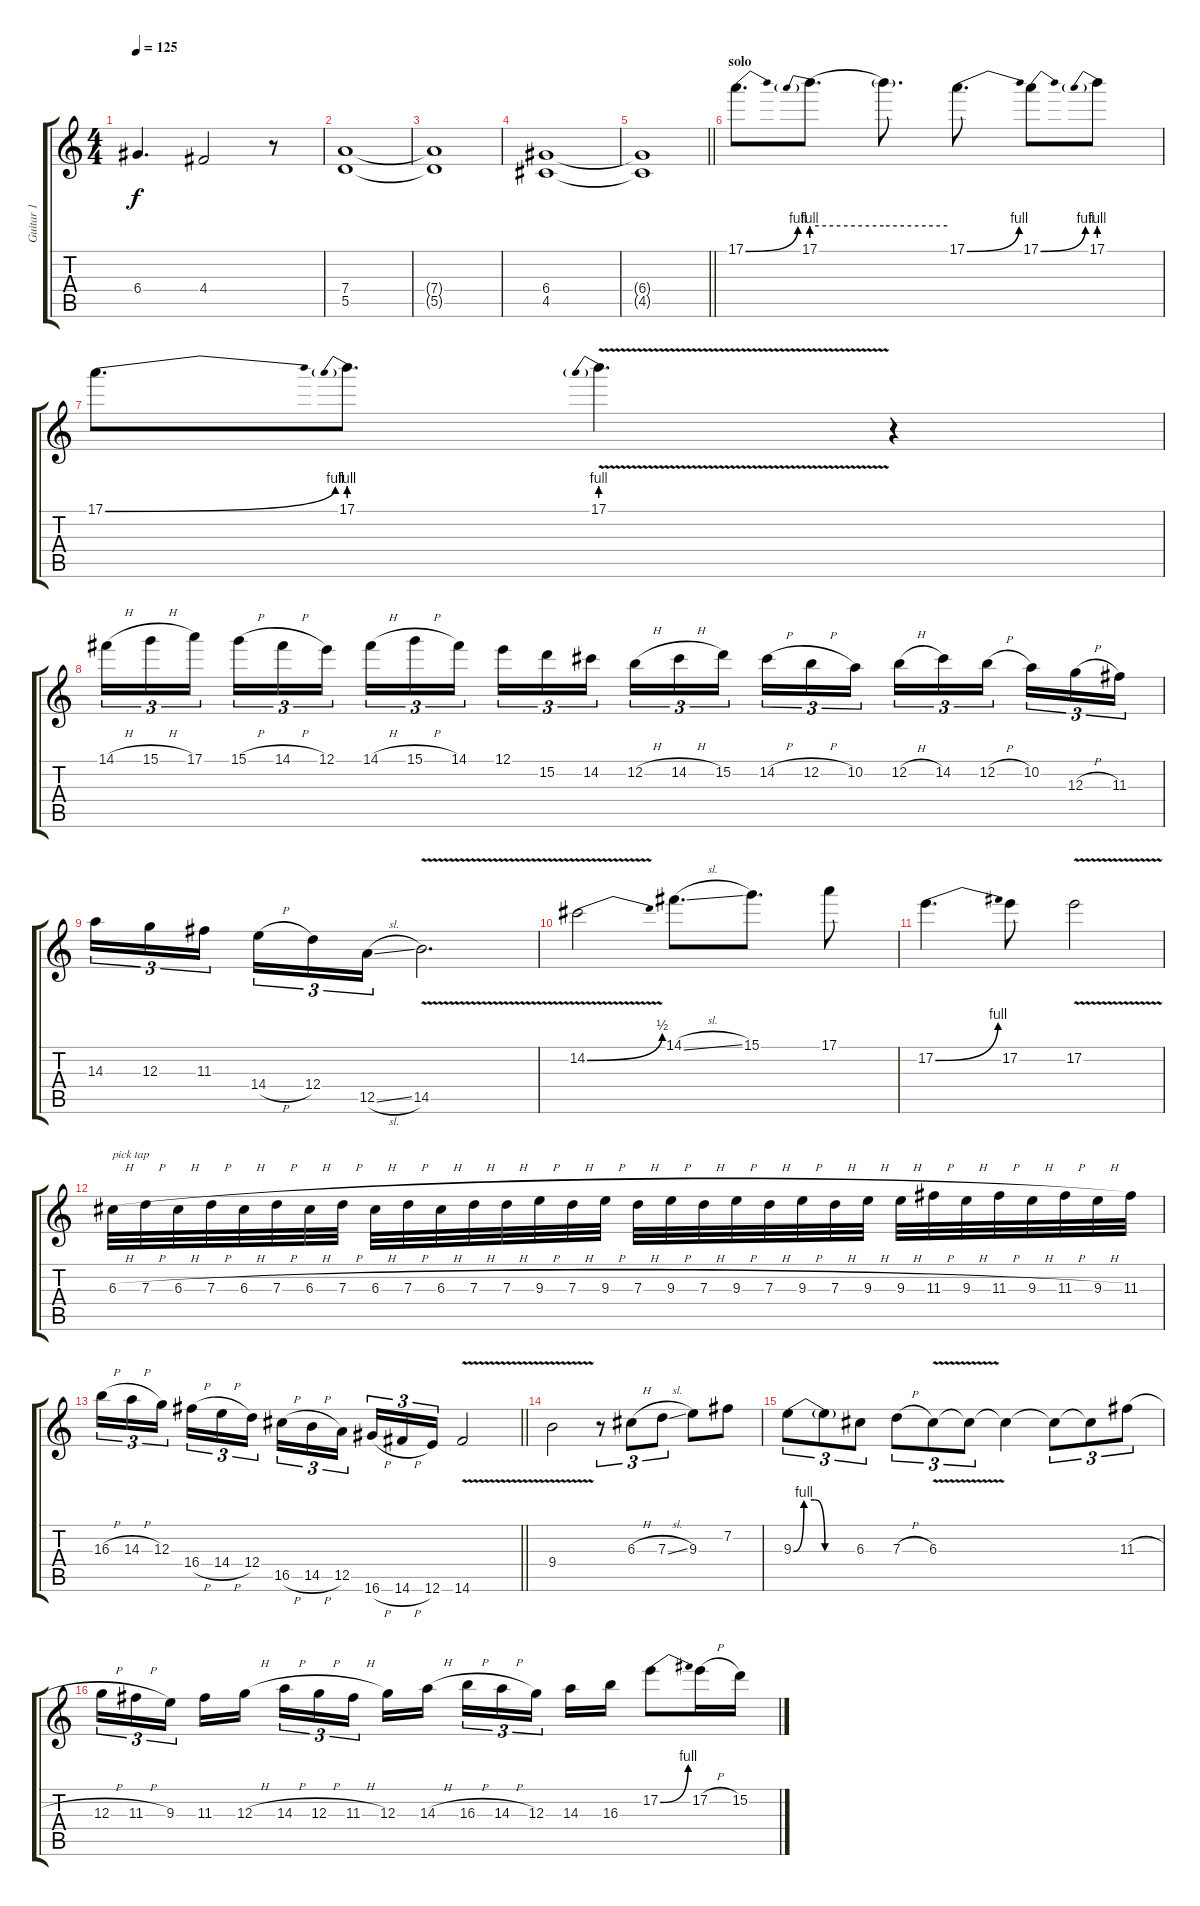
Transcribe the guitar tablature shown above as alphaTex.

\track ("Guitar 1" "Guitar 1") {instrument distortionguitar}
\staff {score tabs}
\tuning (E4 B3 G3 D3 A2 E2) {hide}
\ts (4 4)
\tempo 125
\clef g2
\ks c
6.4.4{d dy f} 4.4.2 r.8 |
(7.4 5.5).1 |
(7.4{t} 5.5{t}).1 |
(6.4 4.5).1 |
\barLineRight lightlight
(6.4{t} 4.5{t}).1 |
\section ("" "solo")
17.1{be (bend 0 0 60 4)}.8{d} 17.1{be (prebend 0 4 60 4)}.8{d} 17.1{be (hold 0 4 60 4) t}.8{d} 17.1{be (bend 0 0 60 4)}.8{d} 17.1{be (bend 0 0 60 4)}.8 17.1{be (prebend 0 4 60 4)}.8 |
17.1{be (bend 0 0 60 4)}.8{d} 17.1{be (prebend 0 4 60 4)}.8{d} 17.1{be (prebend 0 4 60 4) v}.4{d} r.4 |
14.1{h}.16{tu (3 2)} 15.1{h}.16{tu (3 2)} 17.1.16{tu (3 2) beam splitsecondary} 15.1{h}.16{tu (3 2)} 14.1{h}.16{tu (3 2)} 12.1.16{tu (3 2)} 14.1{h}.16{tu (3 2)} 15.1{h}.16{tu (3 2)} 14.1.16{tu (3 2) beam splitsecondary} 12.1.16{tu (3 2)} 15.2.16{tu (3 2)} 14.2.16{tu (3 2)} 12.2{h}.16{tu (3 2)} 14.2{h}.16{tu (3 2)} 15.2.16{tu (3 2) beam splitsecondary} 14.2{h}.16{tu (3 2)} 12.2{h}.16{tu (3 2)} 10.2.16{tu (3 2)} 12.2{h}.16{tu (3 2)} 14.2.16{tu (3 2)} 12.2{h}.16{tu (3 2) beam splitsecondary} 10.2.16{tu (3 2)} 12.3{h}.16{tu (3 2)} 11.3.16{tu (3 2)} |
14.3.16{tu (3 2)} 12.3.16{tu (3 2)} 11.3.16{tu (3 2) beam splitsecondary} 14.4{h}.16{tu (3 2)} 12.4.16{tu (3 2)} 12.5{sl}.16{tu (3 2)} 14.5{v}.2{d} |
14.2{be (bend 0 0 60 2) v}.2 14.1{sl}.8{d} 15.1.8{d} 17.1.8 |
17.2{be (bend 0 0 60 4)}.4{d} 17.2.8 17.2{v}.2 |
6.3{h}.32{txt "pick tap"} 7.3{h}.32 6.3{h}.32 7.3{h}.32 6.3{h}.32 7.3{h}.32 6.3{h}.32 7.3{h}.32 6.3{h}.32 7.3{h}.32 6.3{h}.32 7.3{h}.32 7.3{h}.32 9.3{h}.32 7.3{h}.32 9.3{h}.32 7.3{h}.32 9.3{h}.32 7.3{h}.32 9.3{h}.32 7.3{h}.32 9.3{h}.32 7.3{h}.32 9.3{h}.32 9.3{h}.32 11.3{h}.32 9.3{h}.32 11.3{h}.32 9.3{h}.32 11.3{h}.32 9.3{h}.32 11.3.32 |
\barLineRight lightlight
16.3{h}.16{tu (3 2)} 14.3{h}.16{tu (3 2)} 12.3.16{tu (3 2) beam splitsecondary} 16.4{h}.16{tu (3 2)} 14.4{h}.16{tu (3 2)} 12.4.16{tu (3 2)} 16.5{h}.16{tu (3 2)} 14.5{h}.16{tu (3 2)} 12.5.16{tu (3 2) beam splitsecondary} 16.6{h}.16{tu (3 2)} 14.6{h}.16{tu (3 2)} 12.6.16{tu (3 2)} 14.6{v}.2 |
9.4{v}.2 r.8{tu (3 2)} 6.3{h}.8{tu (3 2)} 7.3{sl}.8{tu (3 2)} 9.3.8 7.2.8 |
9.3{be (custom 0 0 10 4 20 4 30 0 60 0)}.8{tu (3 2)} 9.3{t}.8{tu (3 2)} 6.3.8{tu (3 2)} 7.3{h}.8{tu (3 2)} 6.3{v}.8{tu (3 2)} 6.3{t}.8{tu (3 2)} 6.3{t}.4 6.3{t}.8{tu (3 2)} 6.3{t}.8{tu (3 2)} 11.3{h}.8{tu (3 2)} |
12.3{h}.16{tu (3 2)} 11.3{h}.16{tu (3 2)} 9.3.16{tu (3 2) beam splitsecondary} 11.3.16 12.3{h}.16 14.3{h}.16{tu (3 2)} 12.3{h}.16{tu (3 2)} 11.3{h}.16{tu (3 2) beam splitsecondary} 12.3.16 14.3{h}.16 16.3{h}.16{tu (3 2)} 14.3{h}.16{tu (3 2)} 12.3.16{tu (3 2) beam splitsecondary} 14.3.16 16.3.16 17.2{be (bend 0 0 60 4)}.8 17.2{h}.16 15.2.16
